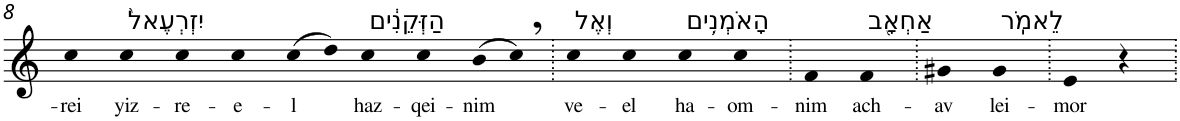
**kern	**text
*part1	*part1
*staff1	*staff1
*I"Piano	*
*I'Pno	*
!!LO:PB:g=z
*clefG2	*
*k[]	*
=8	=8
!	!LO:LY:b
4cc	-rei
!LO:TX:a:t=יִזְרְעֶאל֙	!
!	!LO:LY:b
4cc	yiz-
!	!LO:LY:b
4cc	-re-
!	!LO:LY:b
4cc	-e-
!	!LO:LY:b
(>8cc	-l
8dd)	.
!LO:TX:a:t=הַזְּקֵנִ֔ים	!
!	!LO:LY:b
4cc	haz-
!	!LO:LY:b
4cc	-qei-
!	!LO:LY:b
(>8b	-nim
8cc,)	.
=9.	=9.
!LO:TX:a:t=וְאֶל	!
!	!LO:LY:b
4cc	ve-
!	!LO:LY:b
4cc	-el
!LO:TX:a:t=הָאֹמְנִ֥ים	!
!	!LO:LY:b
4cc	ha-
!	!LO:LY:b
4cc	-om-
=10.	=10.
!	!LO:LY:b
4f	-nim
!LO:TX:a:t=אַחְאָ֖ב	!
!	!LO:LY:b
4f	ach-
=11.	=11.
!	!LO:LY:b
4g#X	-av
!LO:TX:a:t=לֵאמֹֽר	!
!	!LO:LY:b
4g#	lei-
=12.	=12.
!	!LO:LY:b
4e	-mor
4r	.
=.	=.
*-	*-
